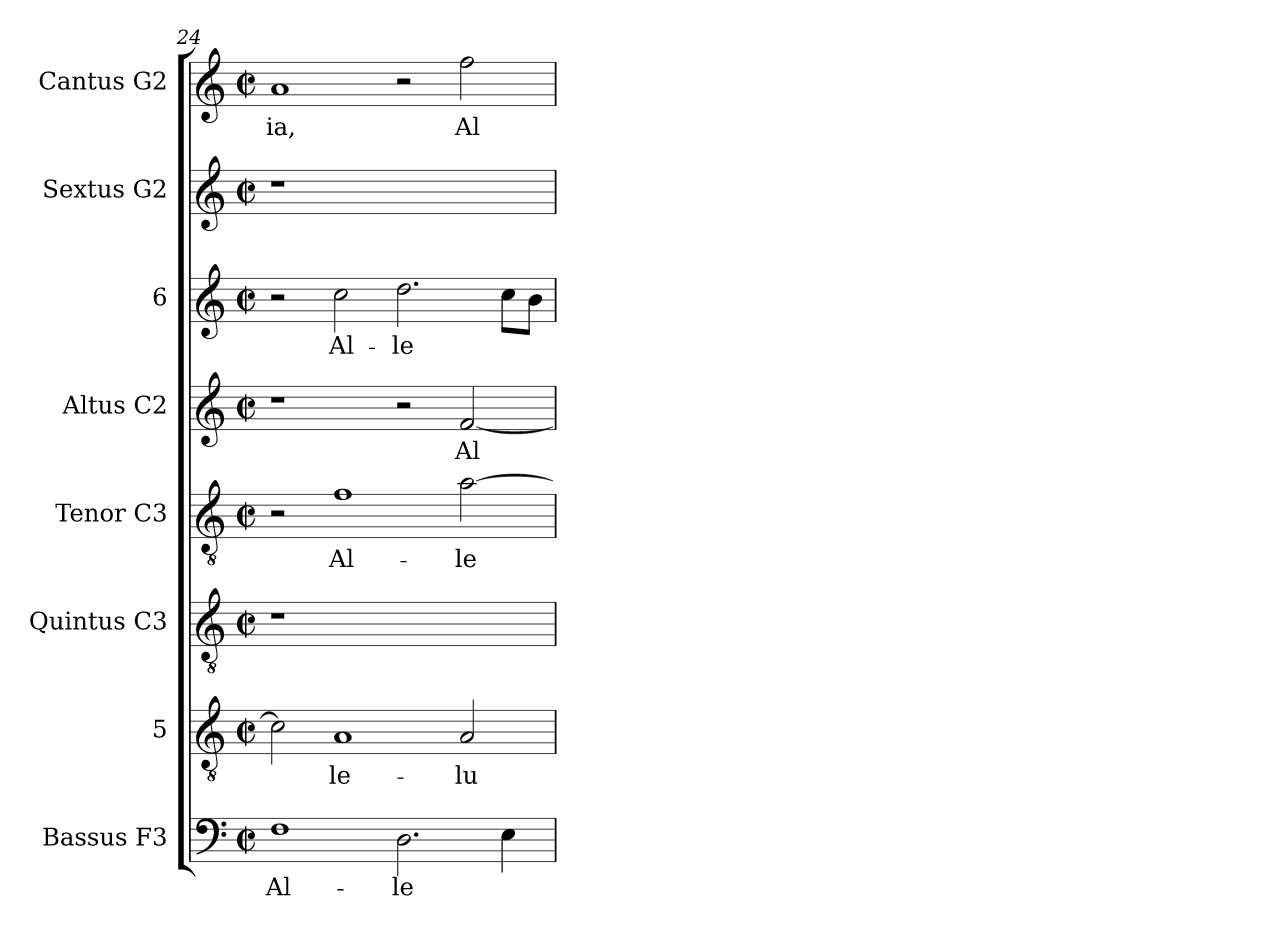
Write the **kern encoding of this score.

**kern	**text	**kern	**text	**kern	**kern	**text	**kern	**text	**kern	**text	**kern	**kern	**text
*part8	*part8	*part7	*part7	*part6	*part5	*part5	*part4	*part4	*part3	*part3	*part2	*part1	*part1
*staff8	*staff8	*staff7	*staff7	*staff6	*staff5	*staff5	*staff4	*staff4	*staff3	*staff3	*staff2	*staff1	*staff1
*I"Bassus  F3	*	*I"5	*	*I"Quintus  C3	*I"Tenor  C3	*	*I"Altus  C2	*	*I"6	*	*I"Sextus  G2	*I"Cantus  G2	*
*I'B	*	*	*	*	*I'T	*	*I'A	*	*	*	*	*I'C	*
*clefF4	*	*clefGv2	*	*clefGv2	*clefGv2	*	*clefG2	*	*clefG2	*	*clefG2	*clefG2	*
*k[]	*	*k[]	*	*k[]	*k[]	*	*k[]	*	*k[]	*	*k[]	*k[]	*
*C:	*	*C:	*	*C:	*C:	*	*C:	*	*C:	*	*C:	*C:	*
*M2/2	*	*M2/2	*	*M2/2	*M2/2	*	*M2/2	*	*M2/2	*	*M2/2	*M2/2	*
*met(c|)	*	*met(c|)	*	*met(c|)	*met(c|)	*	*met(c|)	*	*met(c|)	*	*met(c|)	*met(c|)	*
=24	=24	=24	=24	=24	=24	=24	=24	=24	=24	=24	=24	=24	=24
!	!LO:LY:b:cj	!	!LO:LY:b:cj	!	!	!	!	!	!	!	!	!	!LO:LY:b:cj
1F	Al-	2c\]	--	1r	2r	.	1r	.	2r	.	1r	1a	-ia,
!	!	!	!LO:LY:b:cj	!	!	!LO:LY:b:cj	!	!	!	!LO:LY:b:cj	!	!	!
.	.	1A	-le-	.	1f	Al-	.	.	2cc\	Al-	.	.	.
!	!LO:LY:b:cj	!	!	!	!	!	!	!	!	!LO:LY:b:cj	!	!	!
2.D\	-le-	.	.	1ryy	.	.	2r	.	2.dd\	-le-	1ryy	2r	.
!	!	!	!LO:LY:b:cj	!	!	!LO:LY:b:cj	!	!LO:LY:b:cj	!	!	!	!	!LO:LY:b:cj
.	.	2A/	-lu-	.	[>2a\	-le-	[<2f/	Al-	.	.	.	2ff\	Al-
!	!LO:LY:b:cj	!	!	!	!	!	!	!	!	!LO:LY:b:cj	!	!	!
4E\	--	.	.	.	.	.	.	.	8cc\L	--	.	.	.
!	!	!	!	!	!	!	!	!	!	!LO:LY:b:cj	!	!	!
.	.	.	.	.	.	.	.	.	8b\J	--	.	.	.
=	=	=	=	=	=	=	=	=	=	=	=	=	=
*-	*-	*-	*-	*-	*-	*-	*-	*-	*-	*-	*-	*-	*-
